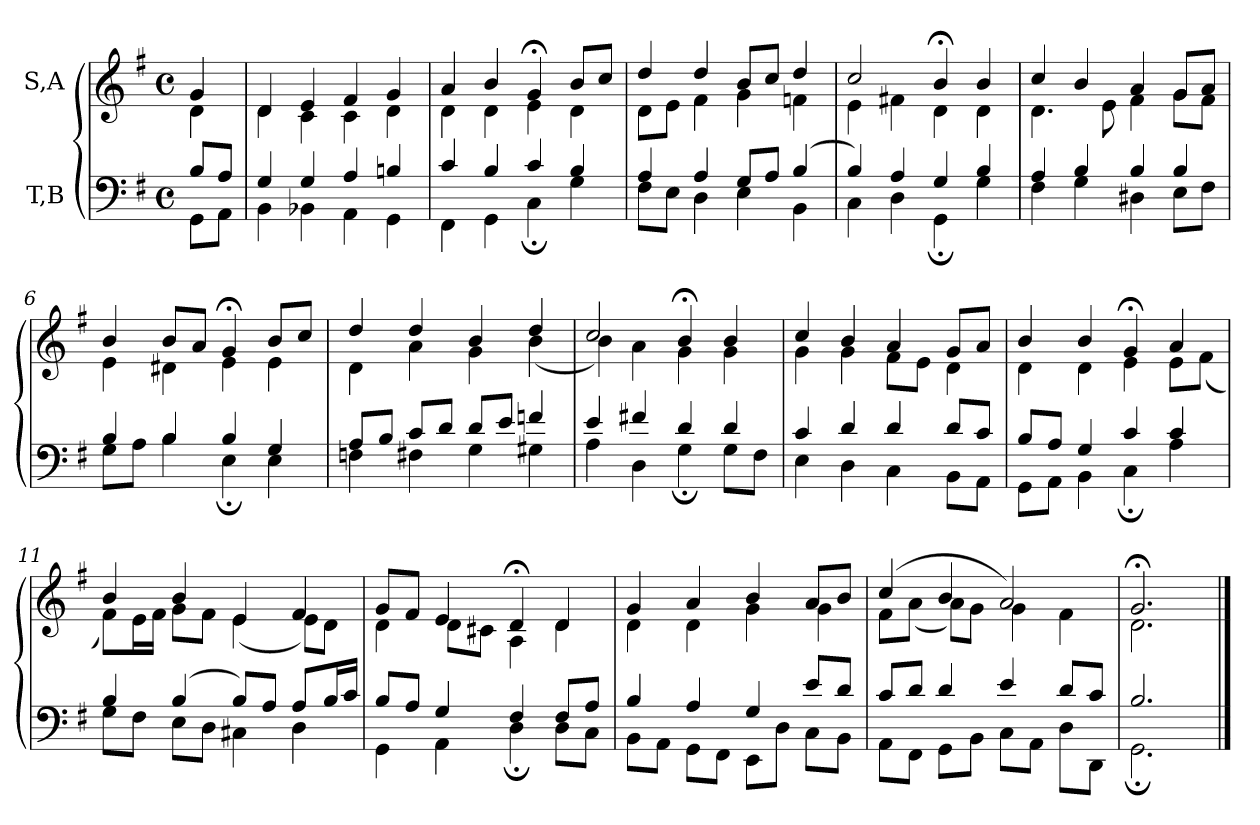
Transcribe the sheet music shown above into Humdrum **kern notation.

**kern	**kern
*part2	*part1
*staff2	*staff1
*I"T,B	*I"S,A
*clefF4	*clefG2
*k[f#]	*k[f#]
*M4/4	*M4/4
*met(c)	*met(c)
=	=
*^	*^
8BL	8GGL	4g	4d
8AJ	8AAJ	.	.
=1	=1	=1	=1
4G	4BB	4d	4d
4G	4BB-X	4e	4c
4A	4AA	4f#	4c
4Bn	4GG	4g	4d
=2	=2	=2	=2
4c	4FF#	4a	4d
4B	4GG	4b	4d
4c	4C;	4g;<	4e
4B	4G	8bL	4d
.	.	8ccJ	.
=3	=3	=3	=3
4A	8F#L	4dd	8dL
.	8EJ	.	8eJ
4A	4D	4dd	4f#
8GL	4E	8bL	4g
8AJ	.	8ccJ	.
(>4B	4BB	4dd	4fn
=4	=4	=4	=4
4B)	4C	2cc	4e
4A	4D	.	4f#X
4G	4GG;	4b;<	4d
4B	4G	4b	4d
=5	=5	=5	=5
4A	4F#	4cc	4.d
4B	4G	4b	.
.	.	.	8e
4B	4D#X	4a	4f#
4B	8EL	8gL	8gL
.	8F#J	8aJ	8f#J
=6	=6	=6	=6
4B	8GL	4b	4e
.	8AJ	.	.
4B	4B	8bL	4d#X
.	.	8aJ	.
4B	4E;	4g;<	4e
4G	4E	8bL	4e
.	.	8ccJ	.
=7	=7	=7	=7
8AL	4Fn	4dd	4d
8BJ	.	.	.
8cL	4F#X	4dd	4a
8dJ	.	.	.
8dL	4G	4b	4g
8eJ	.	.	.
4fn	4G#X	4dd	(<4b
=8	=8	=8	=8
4e	4A	2cc	4b)
4f#X	4D	.	4a
4d	4G;	4b;<	4g
4d	8GL	4b	4g
.	8F#J	.	.
=9	=9	=9	=9
4c	4E	4cc	4g
4d	4D	4b	4g
4d	4C	4a	8f#L
.	.	.	8eJ
8dL	8BBL	8gL	4d
8cJ	8AAJ	8aJ	.
=10	=10	=10	=10
8BL	8GGL	4b	4d
8AJ	8AAJ	.	.
4G	4BB	4b	4d
4c	4C;	4g;<	4e
4c	4A	4a	8eL
.	.	.	(<8f#J
=11	=11	=11	=11
4B	8GL	4b	8f#L)
.	8F#J	.	16eL
.	.	.	16f#JJ
(>4B	8EL	4b	8gL
.	8DJ	.	8f#J
8BL)	4C#X	4e	(<4e
8AJ	.	.	.
8AL	4D	4f#	8eL)
16BL	.	.	8dJ
16cJJ	.	.	.
=12	=12	=12	=12
8BL	4GG	8gL	4d
8AJ	.	8f#J	.
4G	4AA	4e	8dL
.	.	.	8c#XJ
4F#	4D;	4d;<	4A
8F#L	8DL	4d	4d
8AJ	8CJ	.	.
=13	=13	=13	=13
4B	8BBL	4g	4d
.	8AAJ	.	.
4A	8GGL	4a	4d
.	8FF#J	.	.
4G	8EEL	4b	4g
.	8DJ	.	.
8eL	8CL	8aL	4g
8dJ	8BBJ	8bJ	.
=14	=14	=14	=14
8cL	8AAL	(>4cc	8f#L
8dJ	8FF#J	.	(<8aJ
4d	8GGL	4b	8aL)
.	8BBJ	.	8gJ
4e	8CL	2a)	4g
.	8AAJ	.	.
8dL	8DL	.	4f#
8cJ	8DDJ	.	.
=1236	=1236	=1236	=1236
2.B	2.GG;	2.g;<	2.d
*v	*v	*	*
*	*v	*v
==	==
*-	*-
